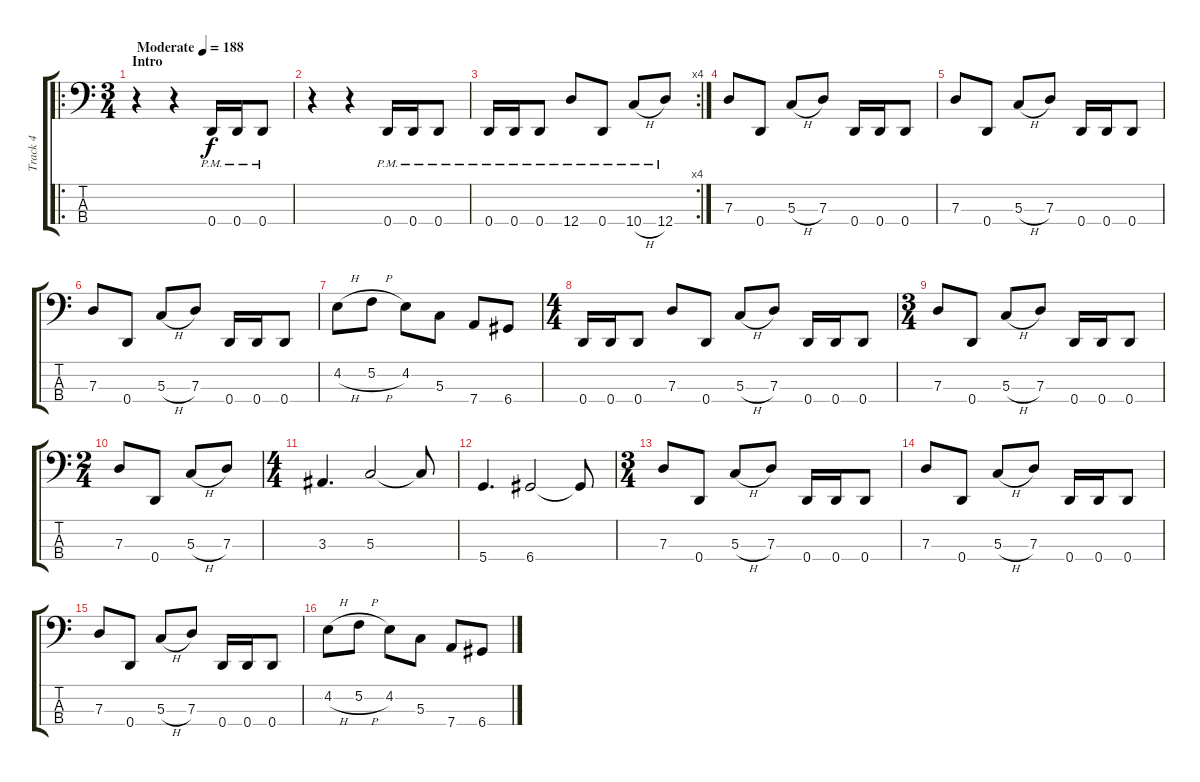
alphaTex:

\track ("Track 4" "Track 4") {instrument electricbassfinger}
\staff {score tabs}
\tuning (F2 C2 G1 D1) {hide}
\ro
\ts (3 4)
\section ("" "Intro")
\tempo (188 "Moderate")
\clef f4
\ks c
r.4{dy f instrument electricbassfinger} r.4 0.4{pm}.16 0.4{pm}.16 0.4{pm}.8 |
r.4 r.4 0.4{pm}.16 0.4{pm}.16 0.4{pm}.8 |
\rc 4
0.4{pm}.16 0.4{pm}.16 0.4{pm}.8 12.4{pm}.8 0.4{pm}.8 10.4{h pm}.8 12.4{pm}.8 |
7.3.8 0.4.8 5.3{h}.8 7.3.8 0.4.16 0.4.16 0.4.8 |
7.3.8 0.4.8 5.3{h}.8 7.3.8 0.4.16 0.4.16 0.4.8 |
7.3.8 0.4.8 5.3{h}.8 7.3.8 0.4.16 0.4.16 0.4.8 |
4.2{h}.8 5.2{h}.8 4.2.8 5.3.8 7.4.8 6.4.8 |
\ts (4 4)
0.4.16 0.4.16 0.4.8 7.3.8 0.4.8 5.3{h}.8 7.3.8 0.4.16 0.4.16 0.4.8 |
\ts (3 4)
7.3.8 0.4.8 5.3{h}.8 7.3.8 0.4.16 0.4.16 0.4.8 |
\ts (2 4)
7.3.8 0.4.8 5.3{h}.8 7.3.8 |
\ts (4 4)
3.3.4{d} 5.3.2 5.3{t}.8 |
5.4.4{d} 6.4.2 6.4{t}.8 |
\ts (3 4)
7.3.8 0.4.8 5.3{h}.8 7.3.8 0.4.16 0.4.16 0.4.8 |
7.3.8 0.4.8 5.3{h}.8 7.3.8 0.4.16 0.4.16 0.4.8 |
7.3.8 0.4.8 5.3{h}.8 7.3.8 0.4.16 0.4.16 0.4.8 |
4.2{h}.8 5.2{h}.8 4.2.8 5.3.8 7.4.8 6.4.8
